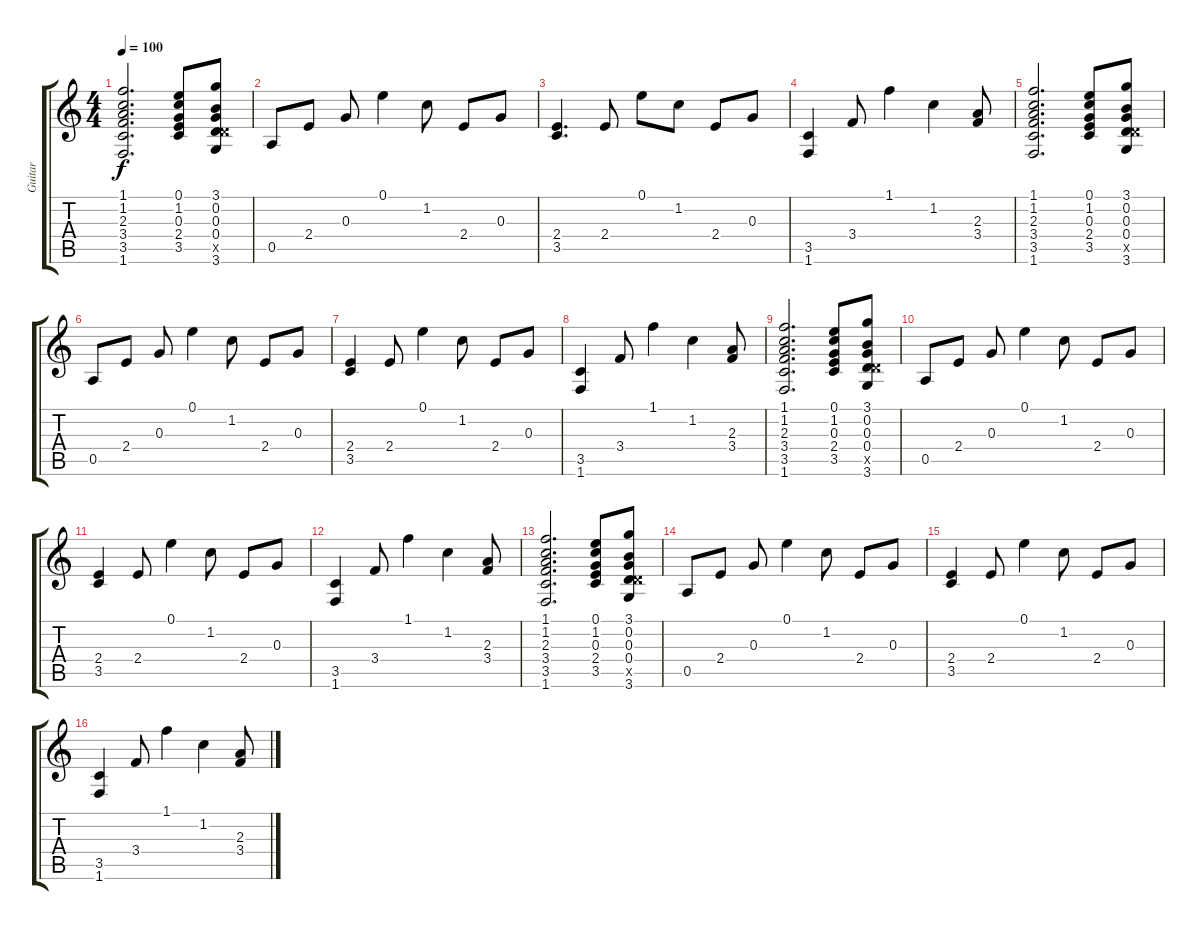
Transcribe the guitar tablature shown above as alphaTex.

\track ("Guitar " "Guitar ") {instrument distortionguitar}
\staff {score tabs}
\tuning (E4 B3 G3 D3 A2 E2) {hide}
\ts (4 4)
\tempo 100
\clef g2
\ks c
(1.1 1.2 2.3 3.4 3.5 1.6).2{d dy f} (0.1 1.2 0.3 2.4 3.5).8 (3.1 0.2 0.3 0.4 5.5{x} 3.6).8 |
0.5.8 2.4.8 0.3.8 0.1.4 1.2.8 2.4.8 0.3.8 |
(2.4 3.5).4{d} 2.4.8 0.1.8 1.2.8 2.4.8 0.3.8 |
(3.5 1.6).4 3.4.8 1.1.4 1.2.4 (2.3 3.4).8 |
(1.1 1.2 2.3 3.4 3.5 1.6).2{d} (0.1 1.2 0.3 2.4 3.5).8 (3.1 0.2 0.3 0.4 5.5{x} 3.6).8 |
0.5.8 2.4.8 0.3.8 0.1.4 1.2.8 2.4.8 0.3.8 |
(2.4 3.5).4 2.4.8 0.1.4 1.2.8 2.4.8 0.3.8 |
(3.5 1.6).4 3.4.8 1.1.4 1.2.4 (2.3 3.4).8 |
(1.1 1.2 2.3 3.4 3.5 1.6).2{d} (0.1 1.2 0.3 2.4 3.5).8{volume 11} (3.1 0.2 0.3 0.4 5.5{x} 3.6).8 |
0.5.8 2.4.8 0.3.8 0.1.4 1.2.8 2.4.8 0.3.8 |
(2.4 3.5).4 2.4.8 0.1.4 1.2.8 2.4.8 0.3.8 |
(3.5 1.6).4 3.4.8 1.1.4 1.2.4 (2.3 3.4).8 |
(1.1 1.2 2.3 3.4 3.5 1.6).2{d} (0.1 1.2 0.3 2.4 3.5).8 (3.1 0.2 0.3 0.4 5.5{x} 3.6).8 |
0.5.8 2.4.8 0.3.8 0.1.4 1.2.8 2.4.8 0.3.8 |
(2.4 3.5).4 2.4.8 0.1.4 1.2.8 2.4.8 0.3.8 |
(3.5 1.6).4 3.4.8 1.1.4 1.2.4 (2.3 3.4).8
